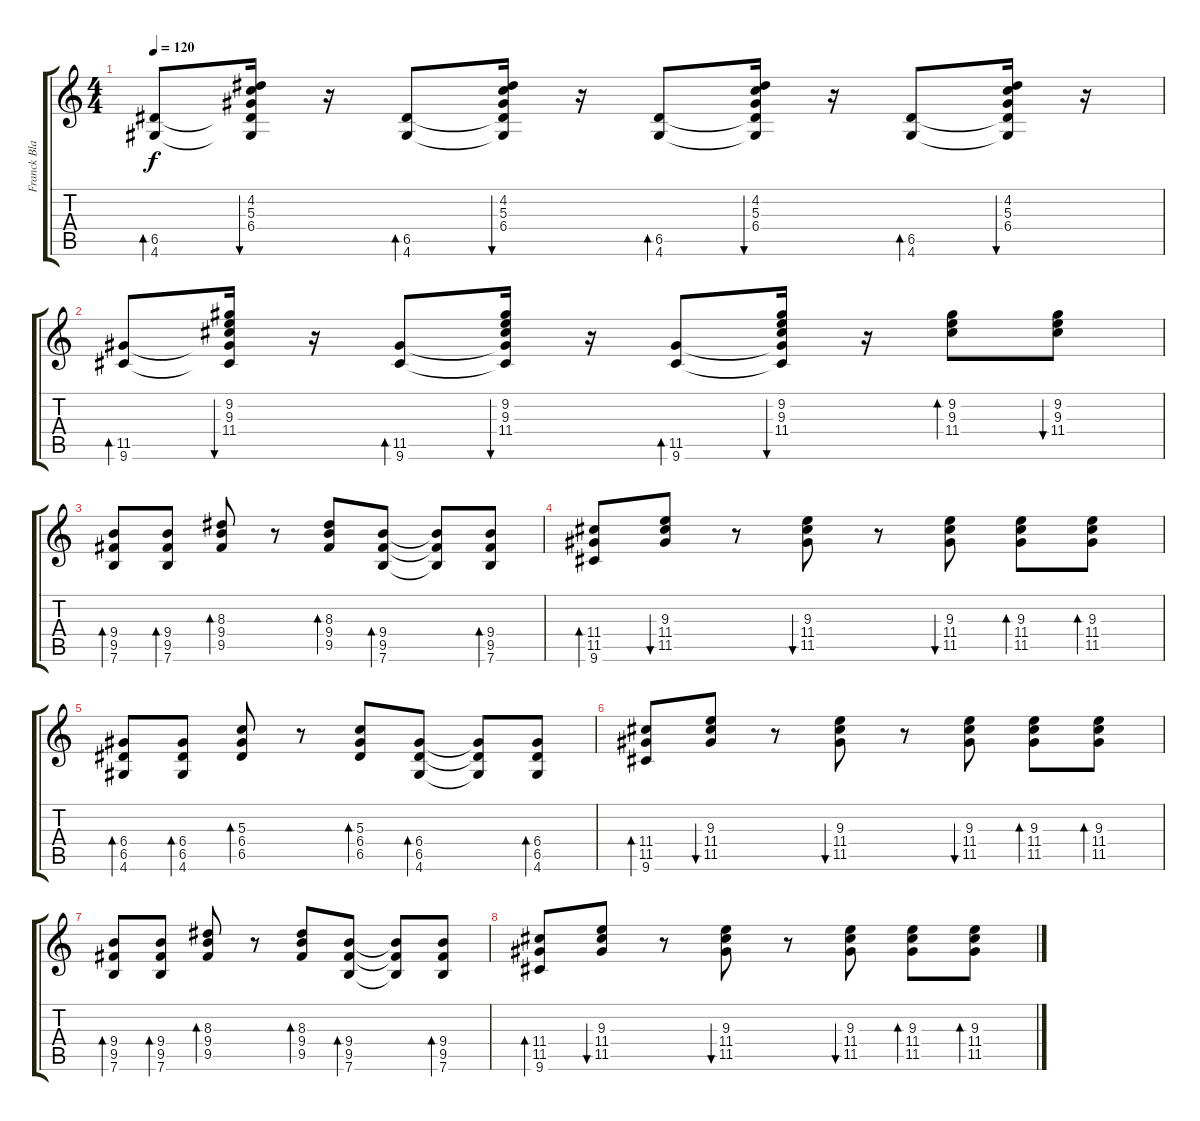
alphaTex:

\track ("Franck Black" "Franck Bla") {instrument acousticguitarsteel}
\staff {score tabs}
\tuning (E4 B3 G3 D3 A2 E2) {hide}
\ts (4 4)
\tempo 120
\clef g2
\ks c
(6.5 4.6).8{bd 60 dy f} (4.2 5.3 6.4 6.5{t} 4.6{t}).16{bu 60} r.16 (6.5 4.6).8{bd 60} (4.2 5.3 6.4 6.5{t} 4.6{t}).16{bu 60} r.16 (6.5 4.6).8{bd 60} (4.2 5.3 6.4 6.5{t} 4.6{t}).16{bu 60} r.16 (6.5 4.6).8{bd 60} (4.2 5.3 6.4 6.5{t} 4.6{t}).16{bu 60} r.16 |
(11.5 9.6).8{bd 60} (9.2 9.3 11.4 11.5{t} 9.6{t}).16{bu 60} r.16 (11.5 9.6).8{bd 60} (9.2 9.3 11.4 11.5{t} 9.6{t}).16{bu 60} r.16 (11.5 9.6).8{bd 60} (9.2 9.3 11.4 11.5{t} 9.6{t}).16{bu 60} r.16 (9.2 9.3 11.4).8{bd 60} (9.2 9.3 11.4).8{bu 60} |
\section ("" "")
(9.4 9.5 7.6).8{bd 60 volume 11} (9.4 9.5 7.6).8{bd 60} (8.3 9.4 9.5).8{bd 60} r.8 (8.3 9.4 9.5).8{bd 60} (9.4 9.5 7.6).8{bd 60} (9.4{t} 9.5{t} 7.6{t}).8 (9.4 9.5 7.6).8{bd 60} |
(11.4 11.5 9.6).8{bd 60} (9.3 11.4 11.5).8{bu 60} r.8 (9.3 11.4 11.5).8{bu 60} r.8 (9.3 11.4 11.5).8{bu 60} (9.3 11.4 11.5).8{bd 60} (9.3 11.4 11.5).8{bd 60} |
(6.4 6.5 4.6).8{bd 60} (6.4 6.5 4.6).8{bd 60} (5.3 6.4 6.5).8{bd 60} r.8 (5.3 6.4 6.5).8{bd 60} (6.4 6.5 4.6).8{bd 60} (6.4{t} 6.5{t} 4.6{t}).8 (6.4 6.5 4.6).8{bd 60} |
(11.4 11.5 9.6).8{bd 60} (9.3 11.4 11.5).8{bu 60} r.8 (9.3 11.4 11.5).8{bu 60} r.8 (9.3 11.4 11.5).8{bu 60} (9.3 11.4 11.5).8{bd 60} (9.3 11.4 11.5).8{bd 60} |
(9.4 9.5 7.6).8{bd 60} (9.4 9.5 7.6).8{bd 60} (8.3 9.4 9.5).8{bd 60} r.8 (8.3 9.4 9.5).8{bd 60} (9.4 9.5 7.6).8{bd 60} (9.4{t} 9.5{t} 7.6{t}).8 (9.4 9.5 7.6).8{bd 60} |
(11.4 11.5 9.6).8{bd 60} (9.3 11.4 11.5).8{bu 60} r.8 (9.3 11.4 11.5).8{bu 60} r.8 (9.3 11.4 11.5).8{bu 60} (9.3 11.4 11.5).8{bd 60} (9.3 11.4 11.5).8{bd 60}
